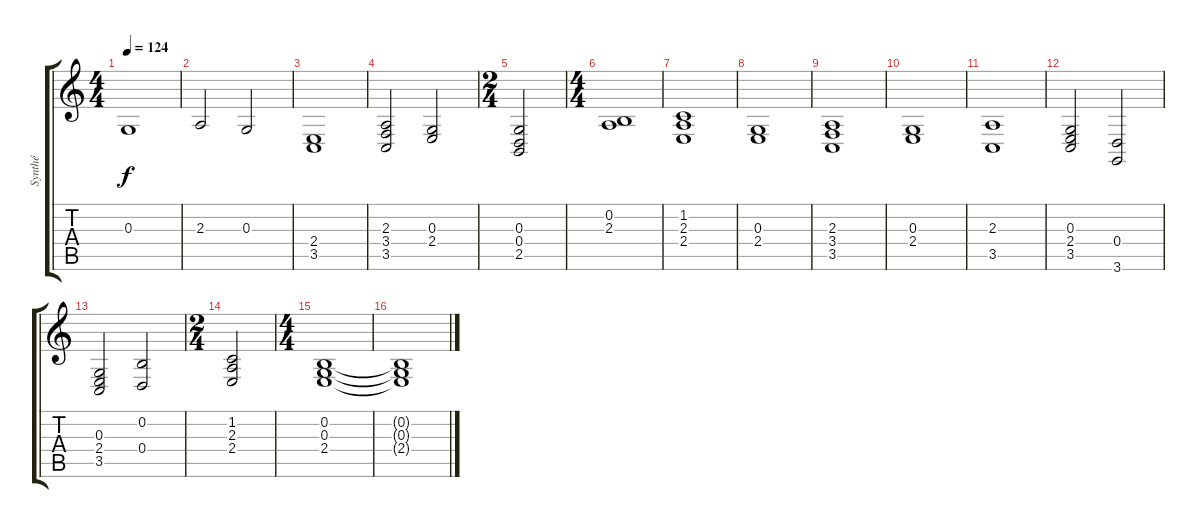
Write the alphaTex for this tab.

\track ("Synthé" "Synthé") {instrument stringensemble2}
\staff {score tabs}
\tuning (E4 B3 G3 D3 A2 E2) {hide}
\ts (4 4)
\tempo 124
\clef g2
\ks c
0.3.1{dy f} |
2.3.2 0.3.2 |
(2.4 3.5).1 |
(2.3 3.4 3.5).2 (0.3 2.4).2 |
\ts (2 4)
(0.3 0.4 2.5).2 |
\ts (4 4)
(0.2 2.3).1 |
(1.2 2.3 2.4).1 |
(0.3 2.4).1 |
(2.3 3.4 3.5).1 |
(0.3 2.4).1 |
(2.3 3.5).1 |
(0.3 2.4 3.5).2 (0.4 3.6).2 |
(0.3 2.4 3.5).2 (0.2 0.4).2 |
\ts (2 4)
(1.2 2.3 2.4).2 |
\ts (4 4)
(0.2 0.3 2.4).1 |
(0.2{t} 0.3{t} 2.4{t}).1
